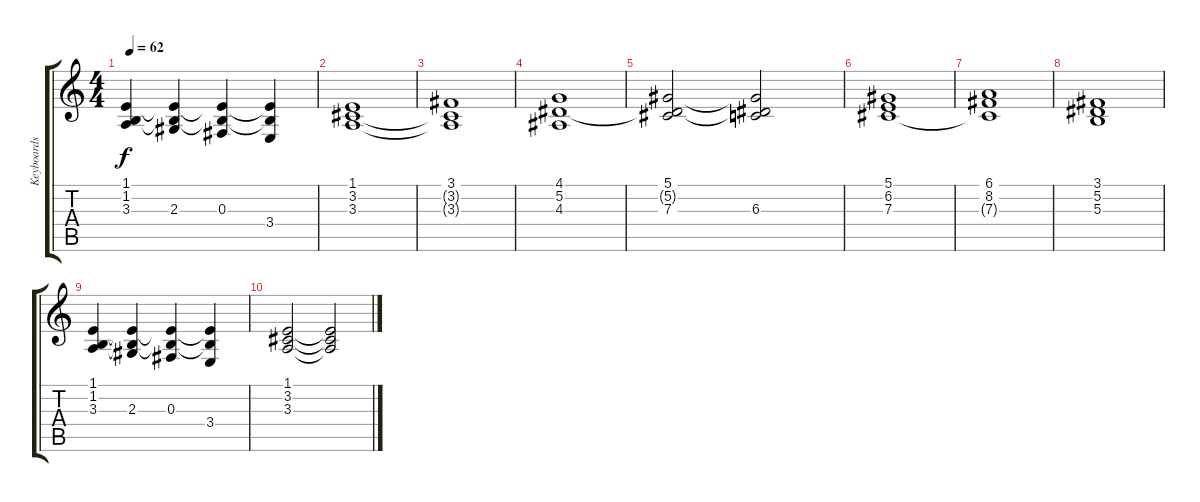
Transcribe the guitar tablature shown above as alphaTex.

\track ("Keyboards" "Keyboards") {instrument pad2warm}
\staff {score tabs}
\tuning (Eb4 Bb3 Gb3 Db3 Ab2 Eb2) {hide}
\ts (4 4)
\tempo 62
\clef g2
\ks c
(1.1 1.2 3.3).4{dy f} (1.1{t} 1.2{t} 2.3).4 (1.1{t} 1.2{t} 0.3).4 (1.1{t} 1.2{t} 3.4).4 |
(1.1 3.2 3.3).1 |
(3.1 3.2{t} 3.3{t}).1 |
(4.1 5.2 4.3).1 |
(5.1 5.2{t} 7.3).2 (5.1{t} 5.2{t} 6.3).2 |
(5.1 6.2 7.3).1 |
(6.1 8.2 7.3{t}).1{volume 8} |
(3.1 5.2 5.3).1{volume 6} |
(1.1 1.2 3.3).4{volume 4} (1.1{t} 1.2{t} 2.3).4 (1.1{t} 1.2{t} 0.3).4{volume 2} (1.1{t} 1.2{t} 3.4).4 |
(1.1 3.2 3.3).2{volume 1} (1.1{t} 3.2{t} 3.3{t}).2{volume 0}
